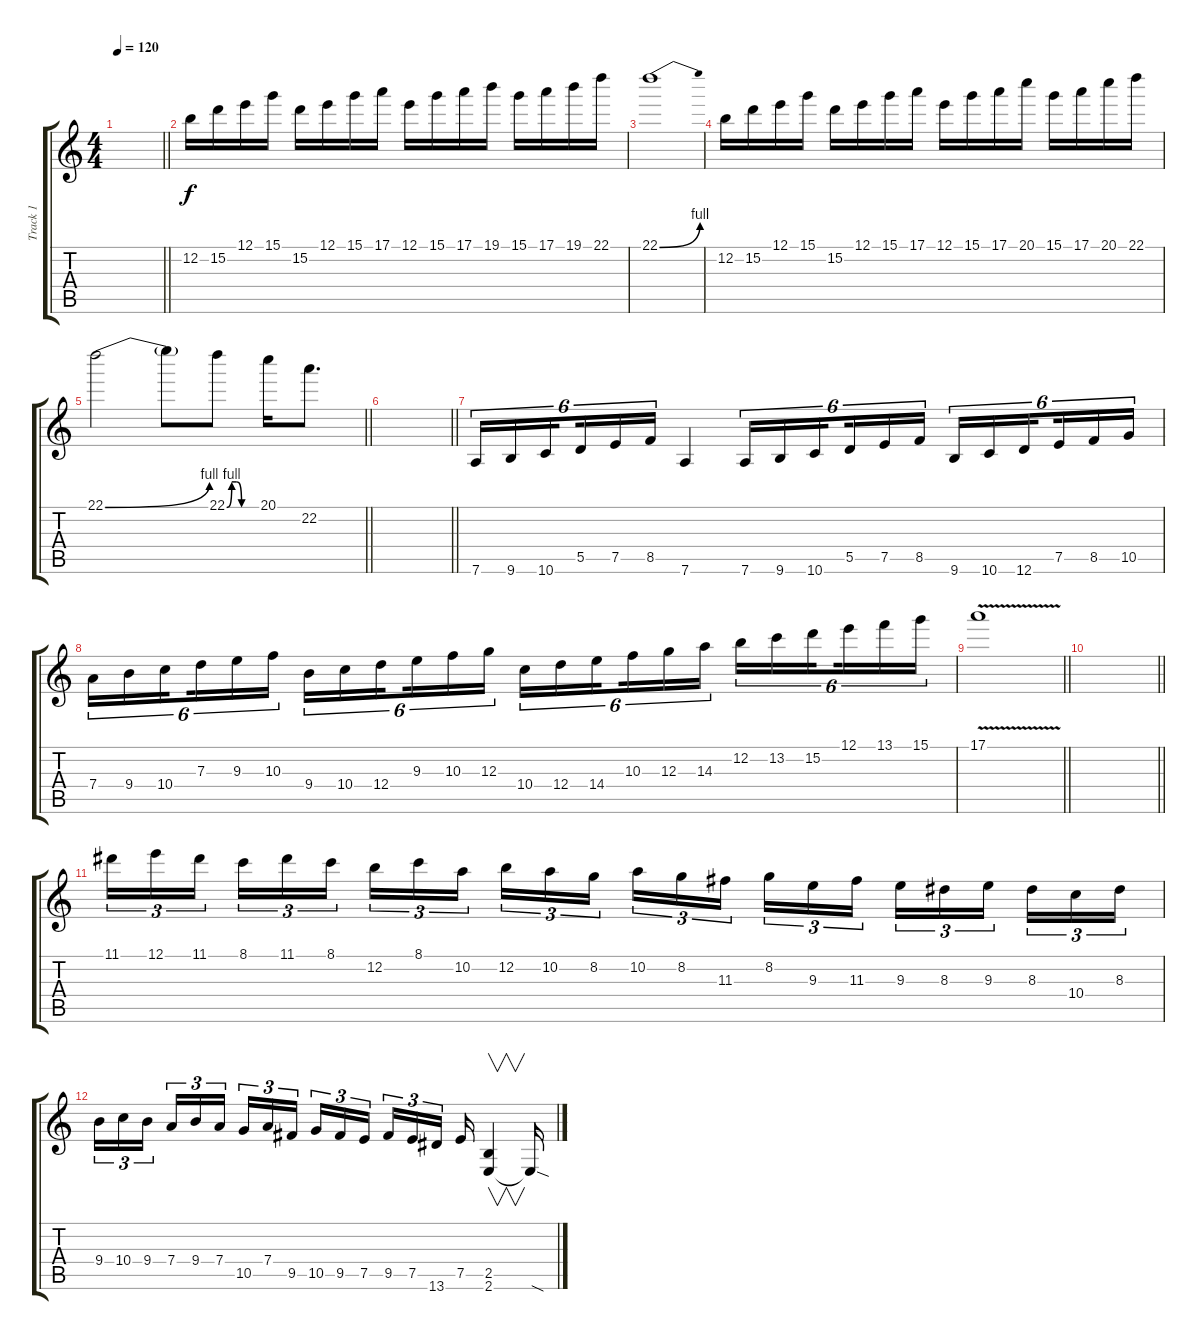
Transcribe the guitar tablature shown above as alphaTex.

\track ("Track 1" "Track 1") {instrument distortionguitar}
\staff {score tabs}
\tuning (E4 B3 G3 D3 A2 D2) {hide}
\ts (4 4)
\tempo 120
\clef g2
\barLineRight lightlight
\ks c
|
\section ("" "")
12.2.16 15.2.16 12.1.16 15.1.16 15.2.16 12.1.16 15.1.16 17.1.16 12.1.16 15.1.16 17.1.16 19.1.16 15.1.16 17.1.16 19.1.16 22.1.16 |
22.1{be (bend 0 0 60 4)}.1 |
12.2.16 15.2.16 12.1.16 15.1.16 15.2.16 12.1.16 15.1.16 17.1.16 12.1.16 15.1.16 17.1.16 20.1.16 15.1.16 17.1.16 20.1.16 22.1.16 |
\barLineRight lightlight
22.1{be (bend 0 0 60 4)}.2 22.1{t}.8 22.1{be (custom 0 0 10 4 20 4 30 0 60 0)}.8 20.1.16 22.2.8{d} |
\barLineRight lightlight
|
\section ("" "")
7.6.16{tu (6 4)} 9.6.16{tu (6 4)} 10.6.16{tu (6 4) beam splitsecondary} 5.5.16{tu (6 4)} 7.5.16{tu (6 4)} 8.5.16{tu (6 4)} 7.6.4 7.6.16{tu (6 4)} 9.6.16{tu (6 4)} 10.6.16{tu (6 4) beam splitsecondary} 5.5.16{tu (6 4)} 7.5.16{tu (6 4)} 8.5.16{tu (6 4)} 9.6.16{tu (6 4)} 10.6.16{tu (6 4)} 12.6.16{tu (6 4) beam splitsecondary} 7.5.16{tu (6 4)} 8.5.16{tu (6 4)} 10.5.16{tu (6 4)} |
7.4.16{tu (6 4)} 9.4.16{tu (6 4)} 10.4.16{tu (6 4) beam splitsecondary} 7.3.16{tu (6 4)} 9.3.16{tu (6 4)} 10.3.16{tu (6 4)} 9.4.16{tu (6 4)} 10.4.16{tu (6 4)} 12.4.16{tu (6 4) beam splitsecondary} 9.3.16{tu (6 4)} 10.3.16{tu (6 4)} 12.3.16{tu (6 4)} 10.4.16{tu (6 4)} 12.4.16{tu (6 4)} 14.4.16{tu (6 4) beam splitsecondary} 10.3.16{tu (6 4)} 12.3.16{tu (6 4)} 14.3.16{tu (6 4)} 12.2.16{tu (6 4)} 13.2.16{tu (6 4)} 15.2.16{tu (6 4) beam splitsecondary} 12.1.16{tu (6 4)} 13.1.16{tu (6 4)} 15.1.16{tu (6 4)} |
\barLineRight lightlight
17.1{v}.1 |
\barLineRight lightlight
|
\section ("" "")
11.1.16{tu (3 2)} 12.1.16{tu (3 2)} 11.1.16{tu (3 2) beam splitsecondary} 8.1.16{tu (3 2)} 11.1.16{tu (3 2)} 8.1.16{tu (3 2)} 12.2.16{tu (3 2)} 8.1.16{tu (3 2)} 10.2.16{tu (3 2) beam splitsecondary} 12.2.16{tu (3 2)} 10.2.16{tu (3 2)} 8.2.16{tu (3 2)} 10.2.16{tu (3 2)} 8.2.16{tu (3 2)} 11.3.16{tu (3 2) beam splitsecondary} 8.2.16{tu (3 2)} 9.3.16{tu (3 2)} 11.3.16{tu (3 2)} 9.3.16{tu (3 2)} 8.3.16{tu (3 2)} 9.3.16{tu (3 2) beam splitsecondary} 8.3.16{tu (3 2)} 10.4.16{tu (3 2)} 8.3.16{tu (3 2)} |
9.4.16{tu (3 2)} 10.4.16{tu (3 2)} 9.4.16{tu (3 2) beam splitsecondary} 7.4.16{tu (3 2)} 9.4.16{tu (3 2)} 7.4.16{tu (3 2)} 10.5.16{tu (3 2)} 7.4.16{tu (3 2)} 9.5.16{tu (3 2) beam splitsecondary} 10.5.16{tu (3 2)} 9.5.16{tu (3 2)} 7.5.16{tu (3 2)} 9.5.16{tu (3 2)} 7.5.16{tu (3 2)} 13.6.16{tu (3 2) beam splitsecondary} 7.5.16 (2.5 2.6).4{v} 2.6{sod t}.16
